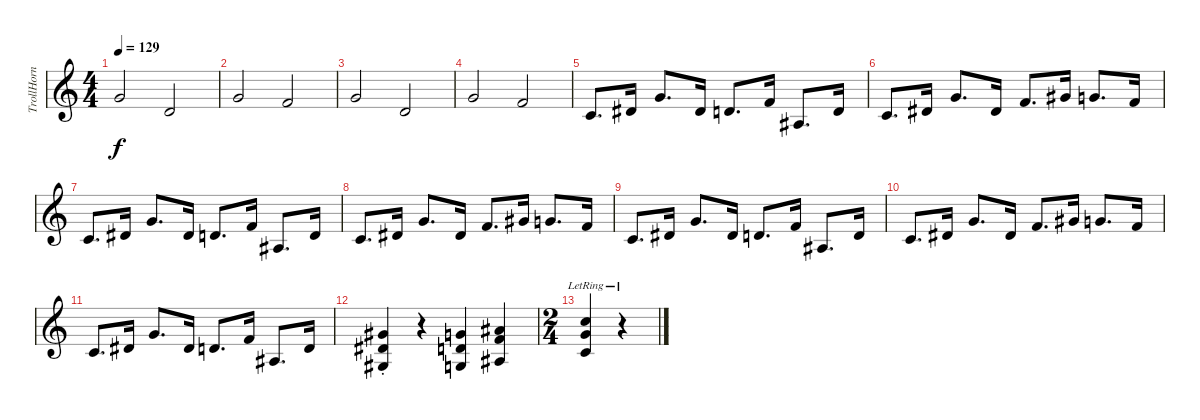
\track ("TrollHorn" "TrollHorn") {instrument stringensemble1}
\staff {score}
\tuning (E4 B3 G3 D3 A2 E2) {hide}
\ts (4 4)
\tempo 129
\clef g2
\ks c
3.1.2{dy f} 3.2.2 |
3.1.2 1.1.2 |
3.1.2 3.2.2 |
3.1.2 1.1.2 |
1.2.8{d} 4.2.16 3.1.8{d} 4.2.16 3.2.8{d} 1.1.16 3.3.8{d} 3.2.16 |
1.2.8{d} 4.2.16 3.1.8{d} 4.2.16 1.1.8{d} 4.1.16 3.1.8{d} 1.1.16 |
1.2.8{d} 4.2.16 3.1.8{d} 4.2.16 3.2.8{d} 1.1.16 3.3.8{d} 3.2.16 |
1.2.8{d} 4.2.16 3.1.8{d} 4.2.16 1.1.8{d} 4.1.16 3.1.8{d} 1.1.16 |
1.2.8{d} 4.2.16 3.1.8{d} 4.2.16 3.2.8{d} 1.1.16 3.3.8{d} 3.2.16 |
1.2.8{d} 4.2.16 3.1.8{d} 4.2.16 1.1.8{d} 4.1.16 3.1.8{d} 1.1.16 |
1.2.8{d} 4.2.16 3.1.8{d} 4.2.16 3.2.8{d} 1.1.16 3.3.8{d} 3.2.16 |
(4.1{st} 4.2{st} 1.3{st}).4 r.4 (3.1 3.2 0.3).4 (1.1 11.2 3.3).4 |
\ts (2 4)
(3.1{lr} 1.2{lr} 17.3{lr}).4 r.4
